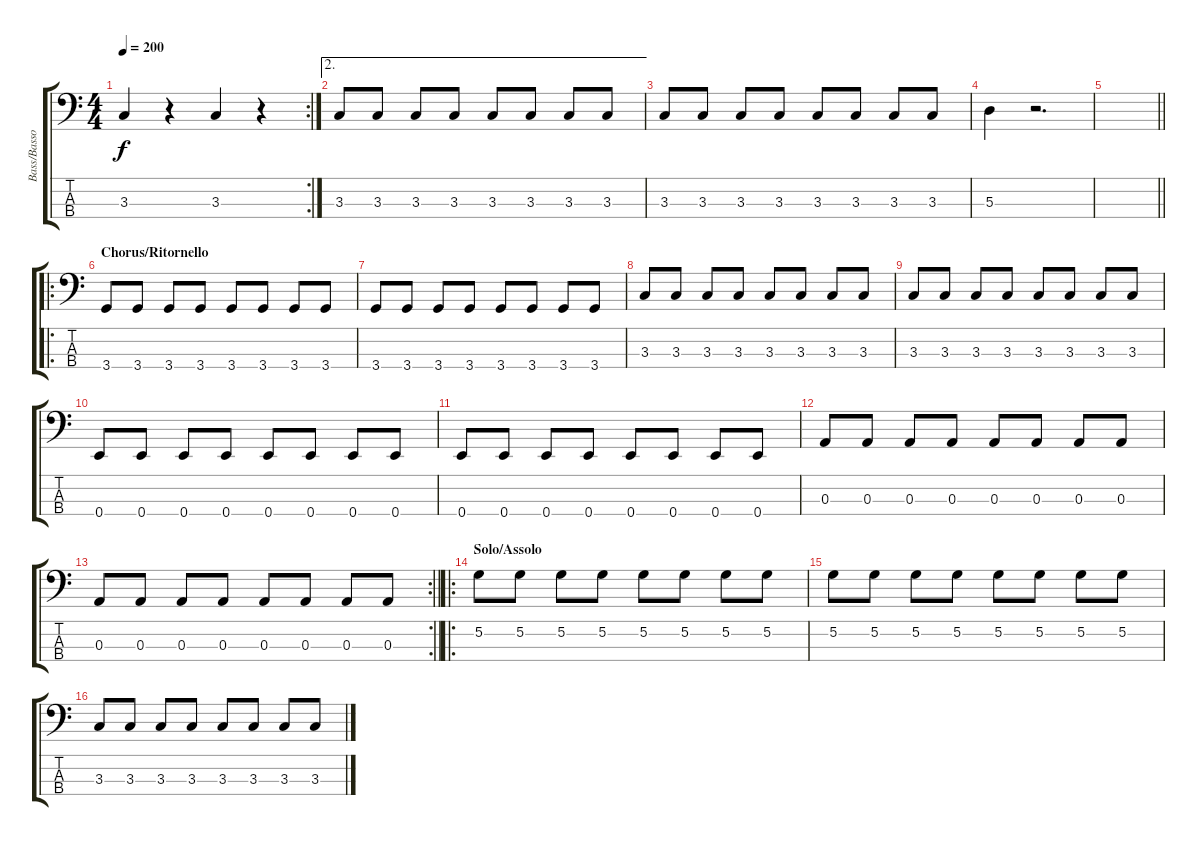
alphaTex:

\track ("Bass/Basso" "Bass/Basso") {instrument electricbassfinger}
\staff {score tabs}
\tuning (G2 D2 A1 E1) {hide}
\rc 2
\ts (4 4)
\tempo 200
\clef f4
\ks c
3.3.4{dy f} r.4 3.3.4 r.4 |
\ae 2
3.3.8 3.3.8 3.3.8 3.3.8 3.3.8 3.3.8 3.3.8 3.3.8 |
3.3.8 3.3.8 3.3.8 3.3.8 3.3.8 3.3.8 3.3.8 3.3.8 |
5.3.4 r.2{d} |
\barLineRight lightlight
|
\ro
\section ("" "Chorus/Ritornello")
3.4.8 3.4.8 3.4.8 3.4.8 3.4.8 3.4.8 3.4.8 3.4.8 |
3.4.8 3.4.8 3.4.8 3.4.8 3.4.8 3.4.8 3.4.8 3.4.8 |
3.3.8 3.3.8 3.3.8 3.3.8 3.3.8 3.3.8 3.3.8 3.3.8 |
3.3.8 3.3.8 3.3.8 3.3.8 3.3.8 3.3.8 3.3.8 3.3.8 |
0.4.8 0.4.8 0.4.8 0.4.8 0.4.8 0.4.8 0.4.8 0.4.8 |
0.4.8 0.4.8 0.4.8 0.4.8 0.4.8 0.4.8 0.4.8 0.4.8 |
0.3.8 0.3.8 0.3.8 0.3.8 0.3.8 0.3.8 0.3.8 0.3.8 |
\rc 2
\barLineRight lightlight
0.3.8 0.3.8 0.3.8 0.3.8 0.3.8 0.3.8 0.3.8 0.3.8 |
\ro
\section ("" "Solo/Assolo")
5.2.8 5.2.8 5.2.8 5.2.8 5.2.8 5.2.8 5.2.8 5.2.8 |
5.2.8 5.2.8 5.2.8 5.2.8 5.2.8 5.2.8 5.2.8 5.2.8 |
3.3.8 3.3.8 3.3.8 3.3.8 3.3.8 3.3.8 3.3.8 3.3.8
